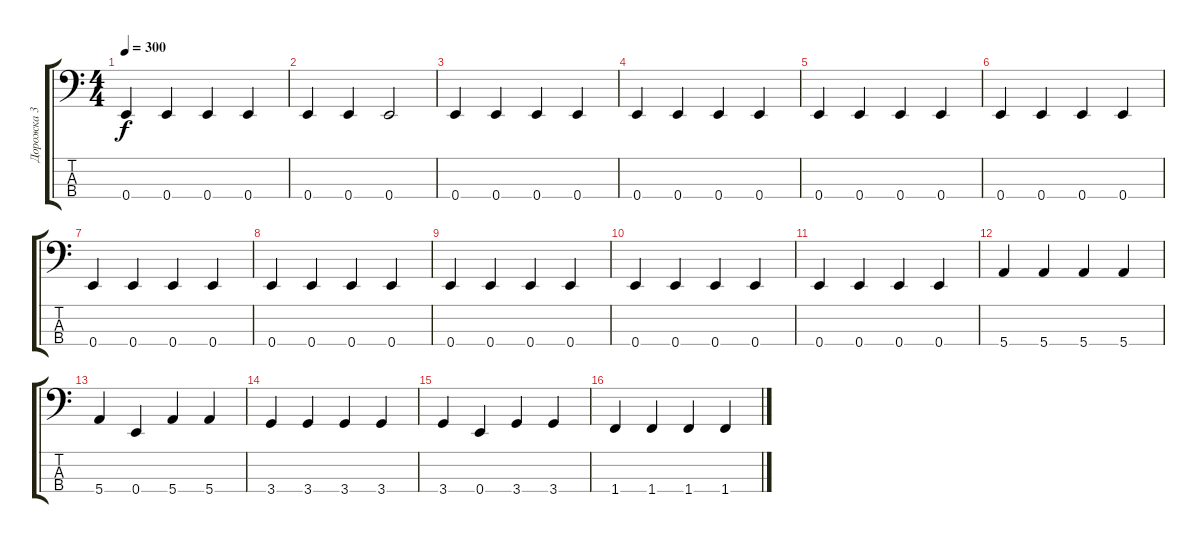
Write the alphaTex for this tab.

\track ("Дорожка 3" "Дорожка 3") {instrument slapbass1}
\staff {score tabs}
\tuning (G2 D2 A1 E1) {hide}
\ts (4 4)
\tempo 300
\clef f4
\ks c
0.4.4{dy f} 0.4.4 0.4.4 0.4.4 |
0.4.4 0.4.4 0.4.2 |
0.4.4 0.4.4 0.4.4 0.4.4 |
0.4.4 0.4.4 0.4.4 0.4.4 |
0.4.4 0.4.4 0.4.4 0.4.4 |
0.4.4 0.4.4 0.4.4 0.4.4 |
0.4.4 0.4.4 0.4.4 0.4.4 |
0.4.4 0.4.4 0.4.4 0.4.4 |
0.4.4 0.4.4 0.4.4 0.4.4 |
0.4.4 0.4.4 0.4.4 0.4.4 |
0.4.4 0.4.4 0.4.4 0.4.4 |
5.4.4 5.4.4 5.4.4 5.4.4 |
5.4.4 0.4.4 5.4.4 5.4.4 |
3.4.4 3.4.4 3.4.4 3.4.4 |
3.4.4 0.4.4 3.4.4 3.4.4 |
1.4.4 1.4.4 1.4.4 1.4.4
